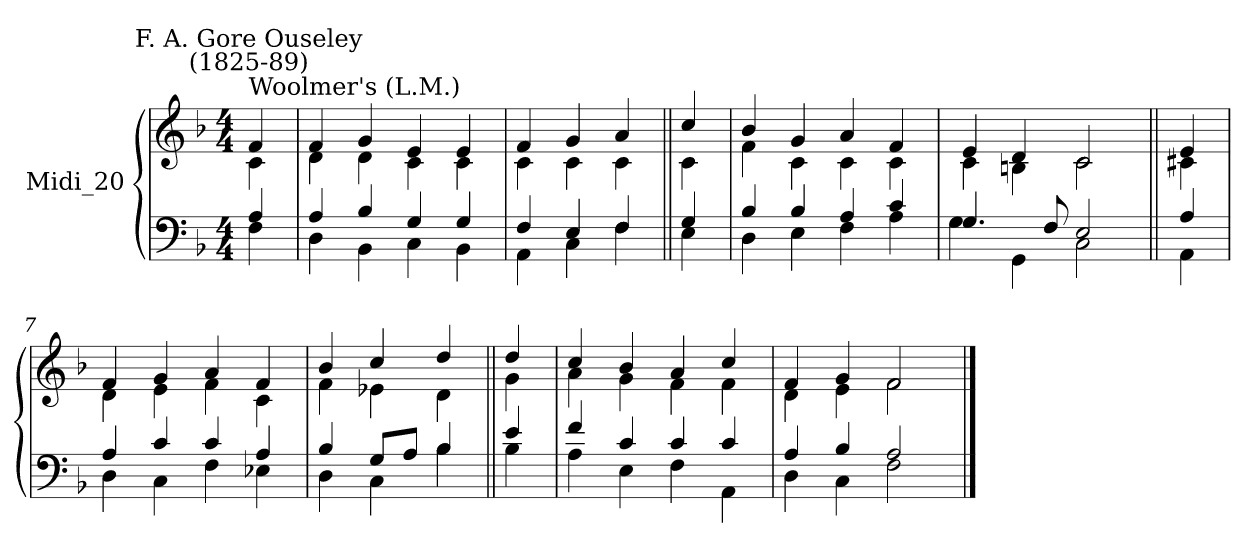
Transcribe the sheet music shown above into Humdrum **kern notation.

**kern	**kern
*part2	*part1
*staff2	*staff1
*I"Midi_20	*I"Midi_20
*clefF4	*clefG2
*k[b-]	*k[b-]
*F:	*F:
*M4/4	*M4/4
=	=
*^	*^
!	!	!LO:TX:a:t=Woolmer's (L.M.)	!
!	!	!LO:TX:a:cj:t=F. A. Gore Ouseley\n(1825-89)	!
4A/	4F\	4f/	4c\
=1	=1	=1	=1
4A/	4D\	4f/	4d\
4B-/	4BB-\	4g/	4d\
4G/	4C\	4e/	4c\
4G/	4BB-\	4e/	4c\
=2	=2	=2	=2
4F/	4AA\	4f/	4c\
4E/	4C\	4g/	4c\
4F/	4F\	4a/	4c\
=3||	=3||	=3||	=3||
4G/	4E\	4cc/	4c\
=4	=4	=4	=4
4B-/	4D\	4b-/	4f\
4B-/	4E\	4g/	4c\
4A/	4F\	4a/	4c\
4c/	4A\	4f/	4c\
=5	=5	=5	=5
4.G/	4G\	4e/	4c\
.	4GG\	4d/	4Bn\
8F/	.	.	.
2E/	2C\	2c/	2c\
=6||	=6||	=6||	=6||
4A/	4AA\	4e/	4c#X\
=7	=7	=7	=7
4A/	4D\	4f/	4d\
4c/	4C\	4g/	4e\
4c/	4F\	4a/	4f\
4A/	4E-X\	4f/	4c\
=8	=8	=8	=8
4B-/	4D\	4b-/	4f\
8G/L	4C\	4cc/	4e-X\
8A/J	.	.	.
4B-/	4B-\	4dd/	4d\
=9||	=9||	=9||	=9||
4e/	4B-\	4dd/	4g\
=10	=10	=10	=10
4f/	4A\	4cc/	4a\
4c/	4E\	4b-/	4g\
4c/	4F\	4a/	4f\
4c/	4AA\	4cc/	4f\
=11	=11	=11	=11
4A/	4D\	4f/	4d\
4B-/	4C\	4g/	4e\
2A/	2F\	2f/	2f\
*v	*v	*	*
*	*v	*v
==	==
*-	*-
